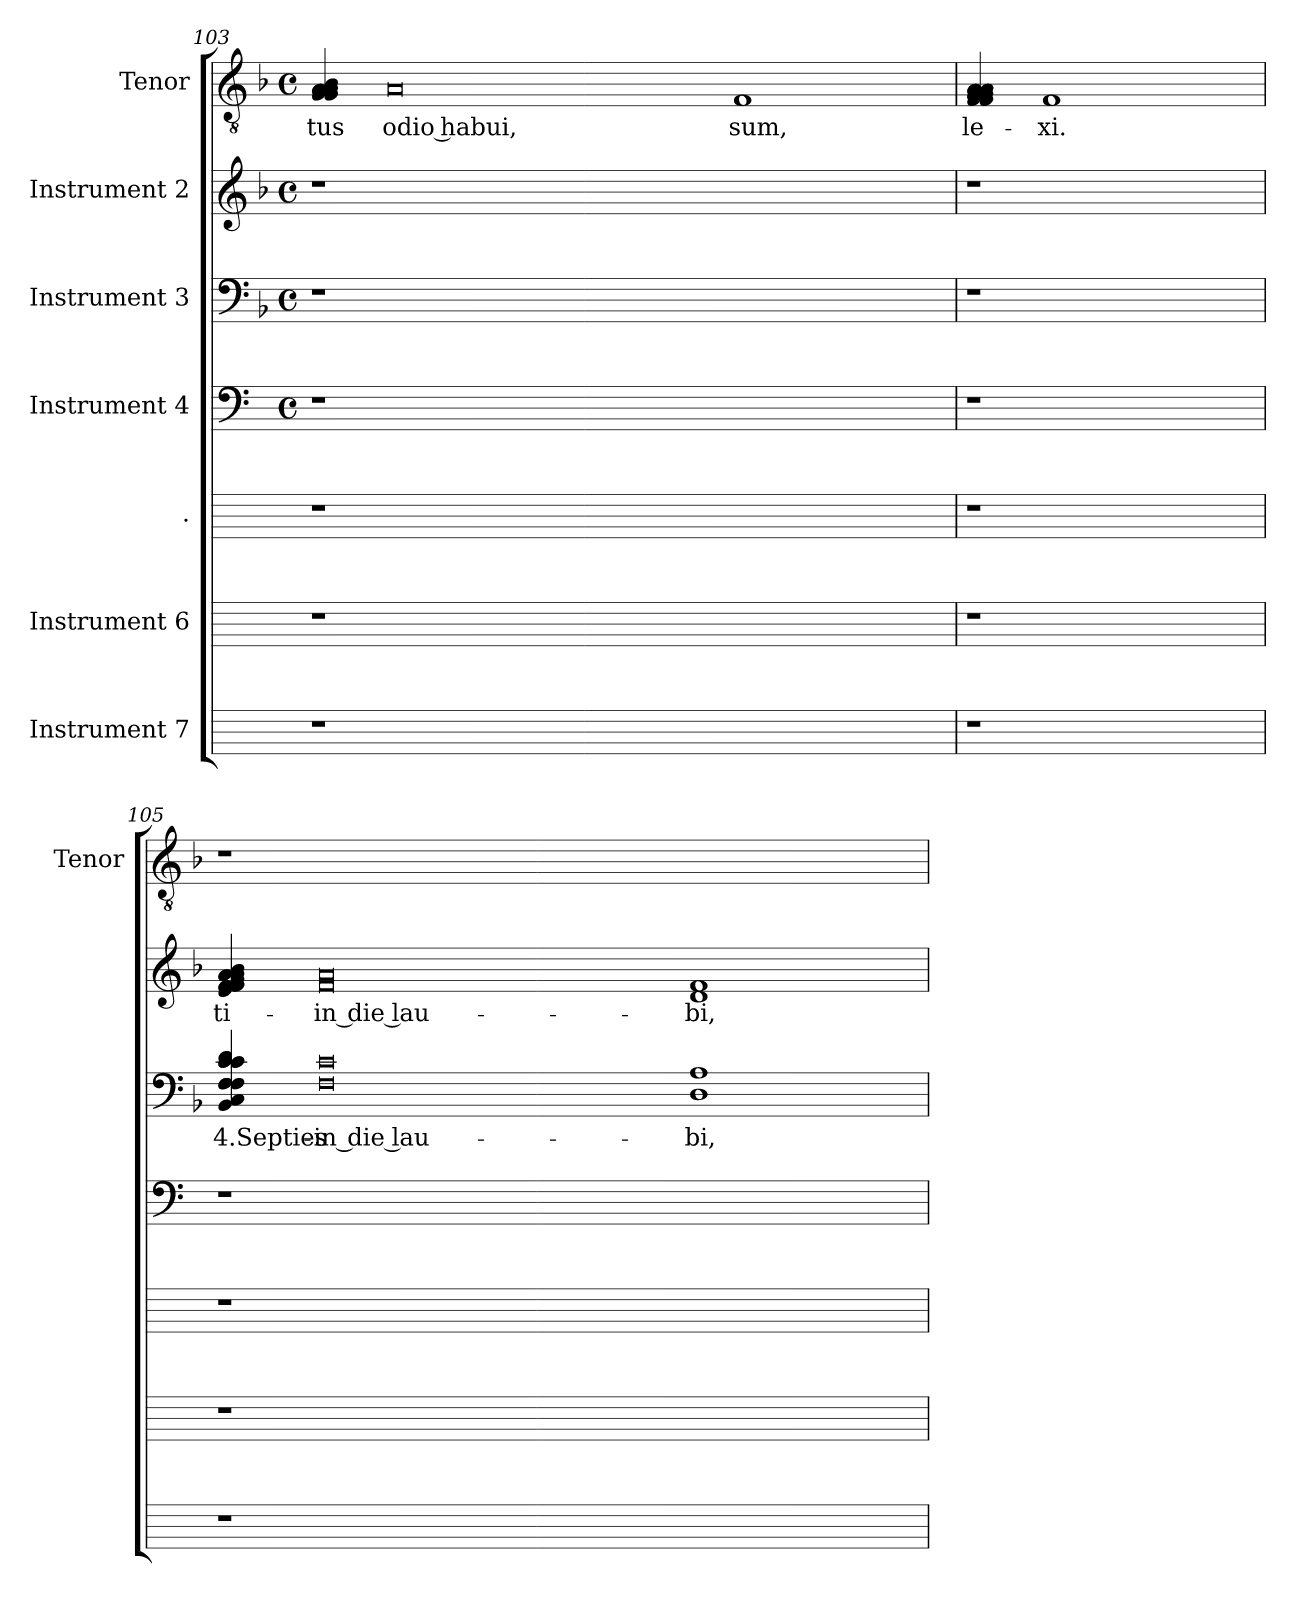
**kern	**kern	**kern	**kern	**kern	**text	**kern	**text	**kern	**text
*part7	*part6	*part5	*part4	*part3	*part3	*part2	*part2	*part1	*part1
*staff7	*staff6	*staff5	*staff4	*staff3	*staff3	*staff2	*staff2	*staff1	*staff1
*I"Instrument 7	*I"Instrument 6	*I".	*I"Instrument 4	*I"Instrument 3	*	*I"Instrument 2	*	*I"Tenor	*
*	*	*	*	*	*	*	*	*I'Tenor	*
!!LO:LB:g=z
*	*	*	*clefF4	*clefF4	*	*clefG2	*	*clefGv2	*
*	*	*	*k[]	*k[b-]	*	*k[b-]	*	*k[b-]	*
*	*	*	*C:	*F:	*	*F:	*	*F:	*
*	*	*	*M4/4	*M4/4	*	*M4/4	*	*M4/4	*
*	*	*	*met(c)	*met(c)	*	*met(c)	*	*met(c)	*
=103	=103	=103	=103	=103	=103	=103	=103	=103	=103
!	!	!	!	!	!	!	!	!	!LO:LY:b:cj
1r	1r	1r	1r	1r	.	1r	.	4A/ 4A/ 4B-/ 4A/ 4G/ 4G/	-tus
!	!	!	!	!	!	!	!	!	!LO:LY:b:cj
.	.	.	.	.	.	.	.	0A	odio habui,
0ryy	0ryy	0ryy	0ryy	0ryy	.	0ryy	.	.	.
!	!	!	!	!	!	!	!	!	!LO:LY:b:cj
.	.	.	.	.	.	.	.	1F	sum,
4ryy	4ryy	4ryy	4ryy	4ryy	.	4ryy	.	.	.
=104	=104	=104	=104	=104	=104	=104	=104	=104	=104
!	!	!	!	!	!	!	!	!	!LO:LY:b:cj
1r	1r	1r	1r	1r	.	1r	.	4G/ 4A/ 4A/ 4A/ 4F/ 4F/ 4G/ 4A/ 4G/	-le-
!	!	!	!	!	!	!	!	!	!LO:LY:b:cj
.	.	.	.	.	.	.	.	1F	-xi.
4ryy	4ryy	4ryy	4ryy	4ryy	.	4ryy	.	.	.
!!LO:LB:g=z
=105	=105	=105	=105	=105	=105	=105	=105	=105	=105
!	!	!	!	!	!LO:LY:a:rj	!	!LO:LY:b:cj	!	!
1r	1r	1r	1r	4c/ 4F/ 4c/ 4F/ 4d/ 4BB-/ 4c/ 4F/ 4c/ 4C/	4.Septies-	4a/ 4f/ 4a/ 4f/ 4b-/ 4f/ 4a/ 4f/ 4g/ 4e/	ti-	1r	.
!	!	!	!	!	!LO:LY:a:rj	!	!LO:LY:b:rj	!	!
.	.	.	.	0c 0F	-in die lau-	0a 0f	-in die lau-	.	.
0ryy	0ryy	0ryy	0ryy	.	.	.	.	0ryy	.
!	!	!	!	!	!LO:LY:a:cj	!	!LO:LY:b:cj	!	!
.	.	.	.	1A 1D	-bi,	1f 1d	-bi,	.	.
4ryy	4ryy	4ryy	4ryy	.	.	.	.	4ryy	.
=	=	=	=	=	=	=	=	=	=
*-	*-	*-	*-	*-	*-	*-	*-	*-	*-
